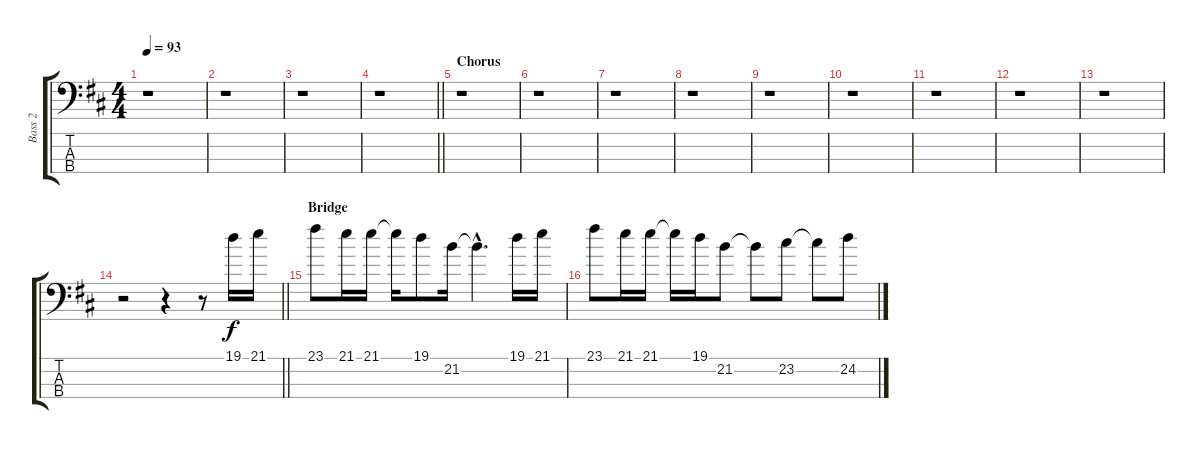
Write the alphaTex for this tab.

\track ("Bass 2" "Bass 2") {instrument fretlessbass}
\staff {score tabs}
\tuning (G2 D2 A1 E1) {hide}
\ts (4 4)
\tempo 93
\clef f4
\ks d
r.1{dy f} |
r.1 |
r.1 |
\barLineRight lightlight
r.1 |
\section ("" "Chorus")
r.1 |
r.1 |
r.1 |
r.1 |
r.1 |
r.1 |
r.1 |
r.1 |
r.1 |
\barLineRight lightlight
r.2 r.4 r.8 19.1.16 21.1.16 |
\section ("" "Bridge")
23.1.8 21.1.16 21.1.16 21.1{t}.16 19.1.8 21.2.16 21.2{hac t}.4{d} 19.1.16 21.1.16 |
23.1.8 21.1.16 21.1.16 21.1{t}.16 19.1.16 21.2.8 21.2{t}.8 23.2.8 23.2{t}.8 24.2.8
